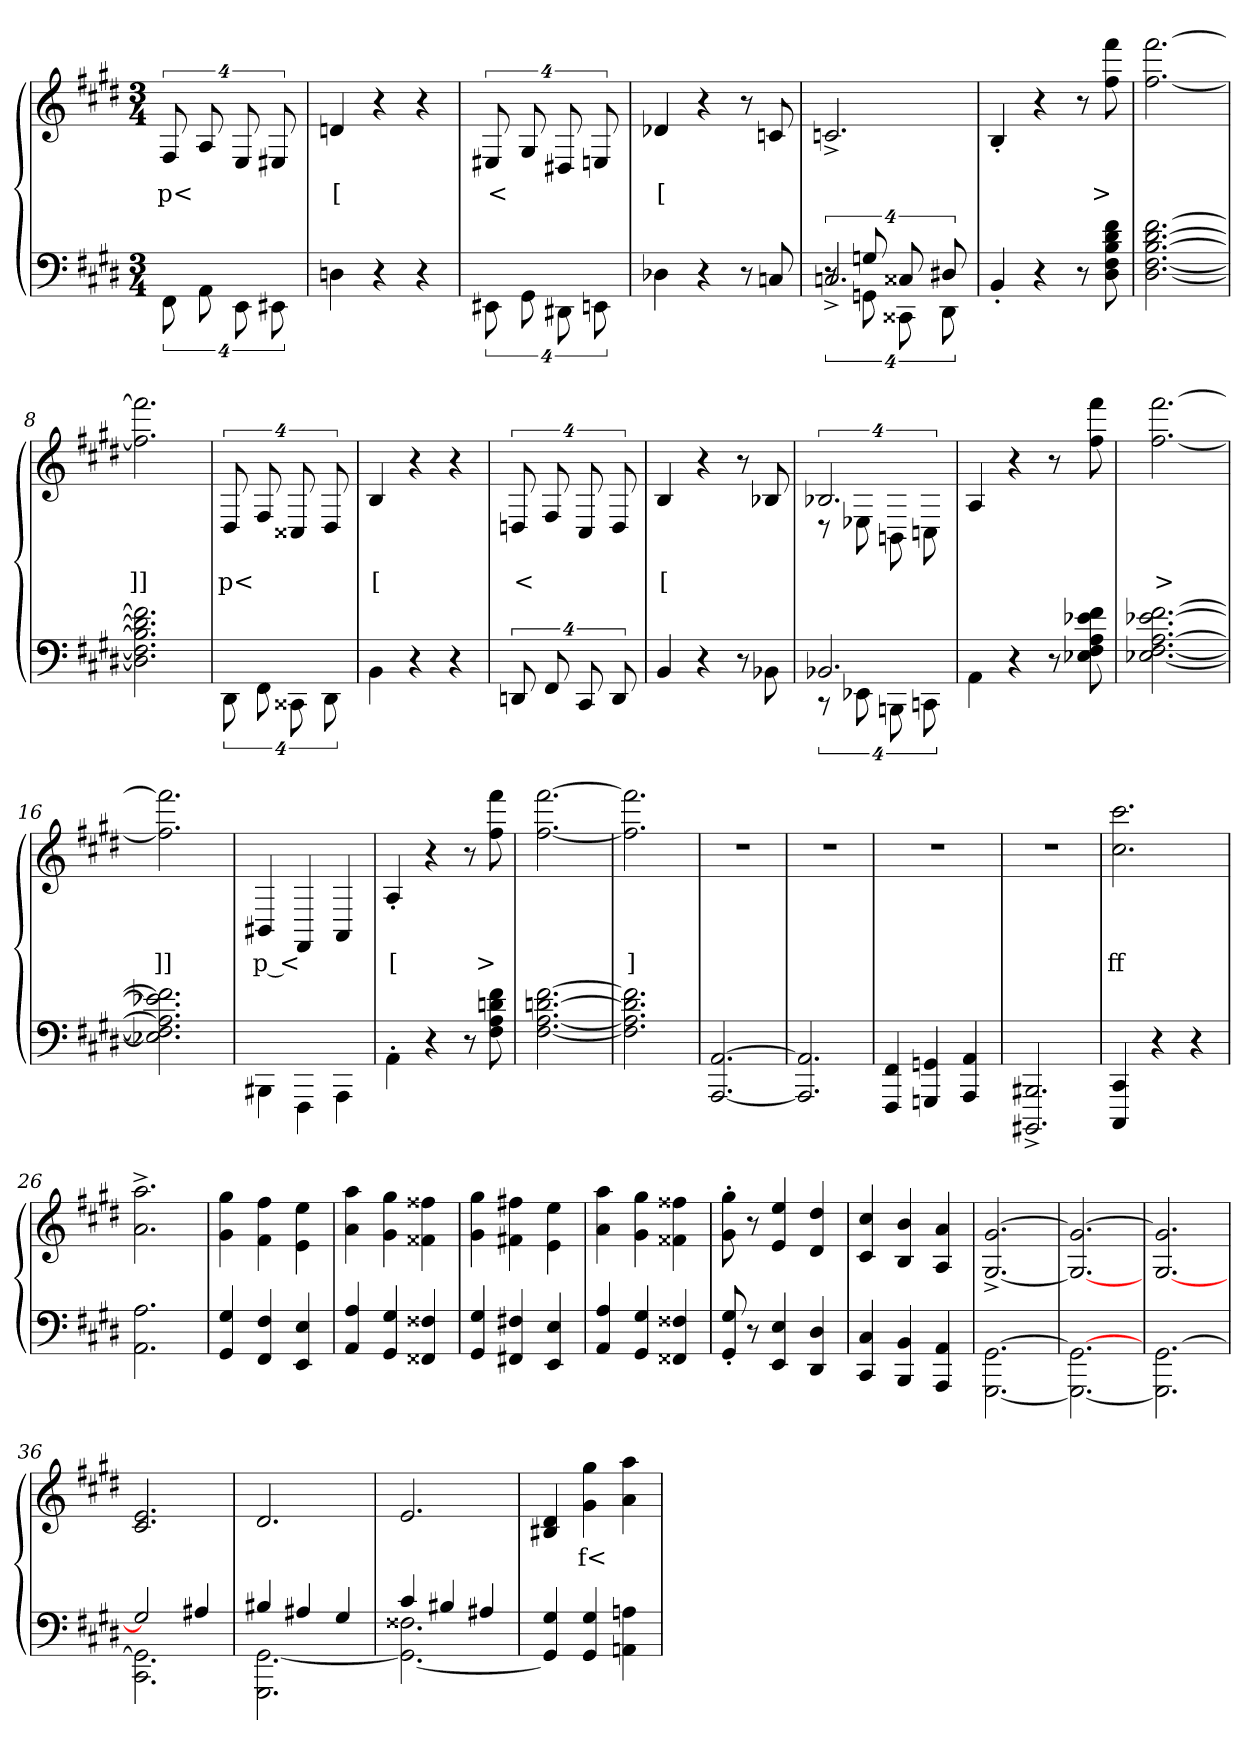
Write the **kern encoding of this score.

**kern	**kern	**text
*part2	*part1	*part1
*staff2	*staff1	*staff1
*clefF4	*clefG2	*
*k[f#c#g#d#]	*k[f#c#g#d#]	*
*M3/4	*M3/4	*
=1	=1	=1
16%3FF#\	16%3F#/	p<
16%3AA\	16%3A/	.
16%3EE\	16%3E/	.
16%3EE#X\	16%3E#X/	.
=2	=2	=2
4Dn	4dn	[
4r	4r	.
4r	4r	.
=3	=3	=3
16%3EE#X\	16%3E#X/	<
16%3GG#\	16%3G#/	.
16%3DD#X\	16%3D#X/	.
16%3EEn\	16%3En/	.
=4	=4	=4
4D-X	4d-X	[
4r	4r	.
8r	8r	.
8Cn	8cn	.
=5	=5	=5
*^	*	*
*	*^	*	*
16%3r	2.Cn^>/	16%3r	2.cn^>	.
16%3Gn	.	16%3GGn\	.	.
16%3C##X	.	16%3CC##X\	.	.
16%3D#X	.	16%3DD#\	.	.
*v	*v	*v	*	*
=6	=6	=6
4BB'>	4B'>	.
4r	4r	.
8r	8r	.
8f# 8d# 8B 8F# 8D#	8fff# 8ff#	>
=7	=7	=7
[2.f# [2.d# [2.B [2.F# [2.D#	[2.fff# [2.ff#	.
=8	=8	=8
2.f#] 2.d#] 2.B] 2.F#] 2.D#]	2.fff#] 2.ff#]	]]
=9	=9	=9
16%3DD#\	16%3D#	p<
16%3FF#\	16%3F#/	.
16%3CC##X\	16%3C##X	.
16%3DD#\	16%3D#	.
=10	=10	=10
4BB\	4B/	[
4r	4r	.
4r	4r	.
=11	=11	=11
16%3DDn	16%3Dn	<
16%3FF#	16%3F#	.
16%3CC#	16%3C#	.
16%3DD	16%3D	.
=12	=12	=12
4BB	4B	[
4r	4r	.
8r	8r	.
8BB-X\	8B-X/	.
=13	=13	=13
*^	*^	*
2.BB-X	16%3r	2.B-X	16%3r	.
.	16%3EE-X	.	16%3E-X	.
.	16%3BBBn	.	16%3BBn	.
.	16%3CCn	.	16%3Cn	.
*v	*v	*	*	*
*	*v	*v	*
=14	=14	=14
4AA\	4A/	.
4r	4r	.
8r	8r	.
8f# 8e-X 8A 8F# 8E-X	8fff# 8ff#	.
=15	=15	=15
[2.f# [2.e-X [2.A [2.F# [2.E-X	[2.fff# [2.ff#	>
=16	=16	=16
2.f#] 2.e-X] 2.A] 2.F#] 2.E-X]	2.fff#] 2.ff#]	]]
=17	=17	=17
4BBB#X\	4BB#X	p <
4FFF#\	4FF#	.
4AAA\	4AA	.
=18	=18	=18
4AA'>\	4A'>/	[
4r	4r	.
8r	8r	.
8f# 8dn 8A 8F#	8fff# 8ff#	>
=19	=19	=19
[2.f# [2.dn [2.A [2.F#	[2.fff# [2.ff#	.
=20	=20	=20
2.f#] 2.dn] 2.A] 2.F#]	2.fff#] 2.ff#]	]
=21	=21	=21
[2.AA [2.AAA	2.r	f
=22	=22	=22
2.AA] 2.AAA]	2.r	.
=23	=23	=23
4FF# 4FFF#	2.r	.
4GGn 4GGGn	.	.
4AA 4AAA	.	.
=24	=24	=24
2.BBB#X^> 2.BBBB#X^>	2.r	.
=25	=25	=25
4CC# 4CCC#	2.ccc# 2.cc#	ff
4r	.	.
4r	.	.
=26	=26	=26
2.A 2.AA	2.aa^> 2.a^>	.
=27	=27	=27
4G# 4GG#	4gg# 4g#	.
4F# 4FF#	4ff# 4f#	.
4E 4EE	4ee\ 4e\	.
=28	=28	=28
4A/ 4AA/	4aa 4a	.
4G# 4GG#	4gg# 4g#	.
4F##X 4FF##X	4ff##X 4f##X	.
=29	=29	=29
4G# 4GG#	4gg# 4g#	.
4F#X 4FF#X	4ff#X 4f#X	.
4E 4EE	4ee\ 4e\	.
=30	=30	=30
4A/ 4AA/	4aa 4a	.
4G# 4GG#	4gg# 4g#	.
4F##X 4FF##X	4ff##X 4f##X	.
=31	=31	=31
8G#'> 8GG#'>	8gg#'> 8g#'>	.
8r	8r	.
4E 4EE	4ee 4e	.
4D# 4DD#	4dd# 4d#	.
=32	=32	=32
4C# 4CC#	4cc# 4c#	.
4BB 4BBB	4b 4B	.
4AA 4AAA	4a 4A	.
=33	=33	=33
[2.GG#\ [2.GGG#\	[2.g#^> [2.G#^>	.
=34	=34	=34
2.GG#\_ 2.GGG#\_	2.g#_ 2.G#_	.
=35	=35	=35
[2.GG#\ 2.GGG#\]	2.g#] [2.G#	.
=36	=36	=36
*^	*	*
2G#]	2.GG#] 2.CC#	2.e 2.c#	.
4A#X	.	.	.
=37	=37	=37	=37
4B#X	[2.GG# 2.GGG#	2.d#	.
4A#X	.	.	.
4G#	.	.	.
=38	=38	=38	=38
4c#	2.F##X 2.GG#_	2.e	.
4B#X	.	.	.
4A#X	.	.	.
*v	*v	*	*
=39	=39	=39
4G# 4GG#]	4d# 4B#X	.
4G# 4GG#	4gg# 4g#	f<
4An 4AAn	4aa 4a	.
=	=	=
*-	*-	*-
